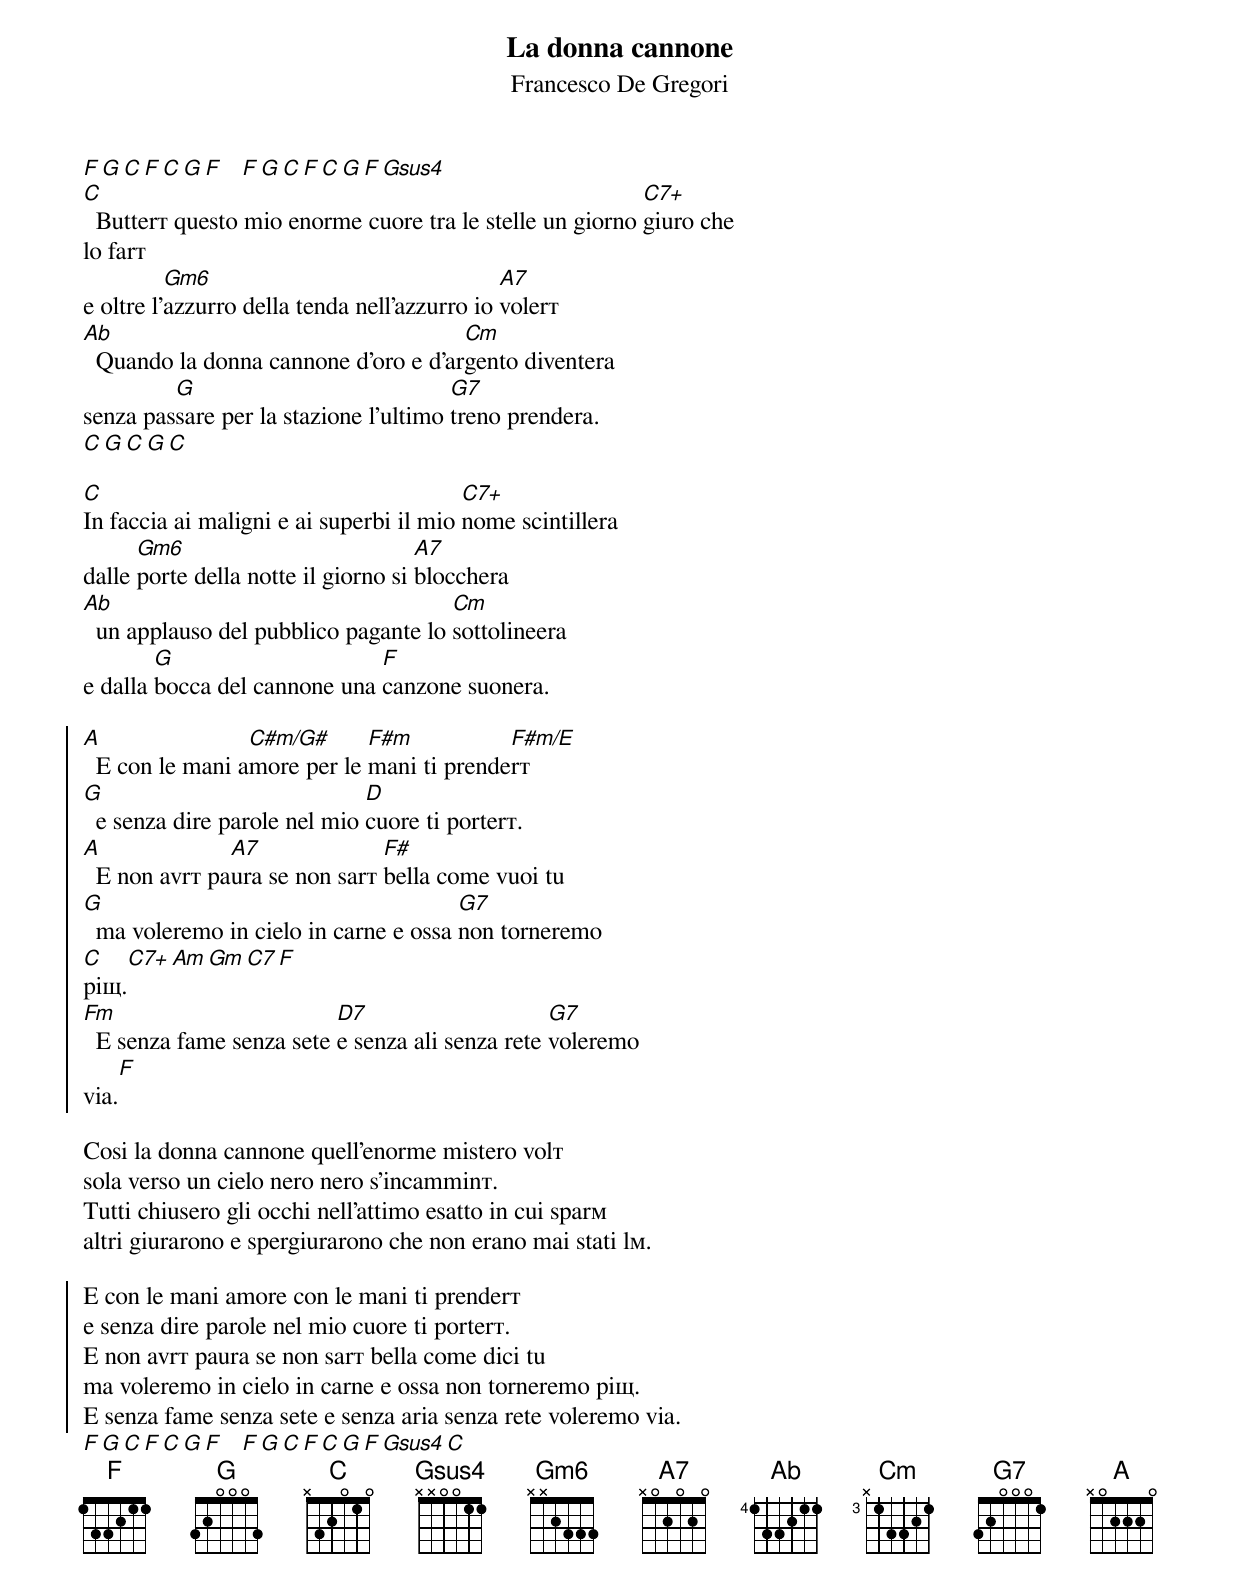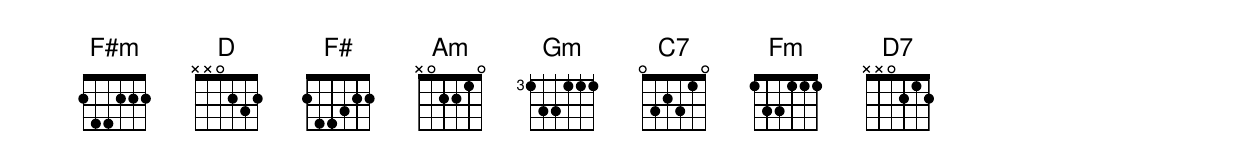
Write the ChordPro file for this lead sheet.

{t:La donna cannone}
{st:Francesco De Gregori}
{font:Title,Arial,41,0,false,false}
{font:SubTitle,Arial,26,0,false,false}
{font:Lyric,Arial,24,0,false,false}
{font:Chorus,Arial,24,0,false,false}
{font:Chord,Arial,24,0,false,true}
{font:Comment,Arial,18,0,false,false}
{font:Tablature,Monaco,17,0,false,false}
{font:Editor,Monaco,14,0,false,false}
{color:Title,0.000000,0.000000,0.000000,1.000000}
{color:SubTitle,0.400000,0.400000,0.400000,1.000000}
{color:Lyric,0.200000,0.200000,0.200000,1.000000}
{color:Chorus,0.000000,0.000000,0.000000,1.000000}
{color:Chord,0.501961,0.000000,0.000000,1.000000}
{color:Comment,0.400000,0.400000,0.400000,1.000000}
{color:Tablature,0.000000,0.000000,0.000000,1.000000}
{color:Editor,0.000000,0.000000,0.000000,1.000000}
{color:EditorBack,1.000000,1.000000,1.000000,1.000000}
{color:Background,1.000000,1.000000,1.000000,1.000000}
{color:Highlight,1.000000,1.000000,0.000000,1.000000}
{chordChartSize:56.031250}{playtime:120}
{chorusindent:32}
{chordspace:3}
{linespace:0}
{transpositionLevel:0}

[F][G][C][F][C][G][F]   [F][G][C][F][C][G][F][Gsus4]
[C]  Butterт questo mio enorme cuore tra le stelle un giorno [C7+]giuro che
lo farт
e oltre l'[Gm6]azzurro della tenda nell'azzurro io [A7]volerт
[Ab]  Quando la donna cannone d'oro e d'ar[Cm]gento diventerа
senza pas[G]sare per la stazione l'ultimo [G7]treno prenderа.
[C][G][C][G][C]

[C]In faccia ai maligni e ai superbi il mio [C7+]nome scintillerа
dalle [Gm6]porte della notte il giorno si [A7]bloccherа
[Ab]  un applauso del pubblico pagante lo [Cm]sottolineerа
e dalla [G]bocca del cannone una [F]canzone suonerа.

{start_of_chorus}
[A]  E con le mani a[C#m/G#]more per le [F#m]mani ti prende[F#m/E]rт
[G]  e senza dire parole nel mio [D]cuore ti porterт.
[A]  E non avrт pa[A7]ura se non sarт [F#]bella come vuoi tu
[G]  ma voleremo in cielo in carne e ossa [G7]non torneremo
[C]piщ.[C7+][Am][Gm][C7][F]
[Fm]  E senza fame senza sete [D7]e senza ali senza rete [G7]voleremo
via.[F]
{end_of_chorus}

Cosi la donna cannone quell'enorme mistero volт
sola verso un cielo nero nero s'incamminт.
Tutti chiusero gli occhi nell'attimo esatto in cui sparм
altri giurarono e spergiurarono che non erano mai stati lм.

{start_of_chorus}
E con le mani amore con le mani ti prenderт
e senza dire parole nel mio cuore ti porterт.
E non avrт paura se non sarт bella come dici tu
ma voleremo in cielo in carne e ossa non torneremo piщ.
E senza fame senza sete e senza aria senza rete voleremo via.
{end_of_chorus}
[F][G][C][F][C][G][F]   [F][G][C][F][C][G][F][Gsus4][C]
